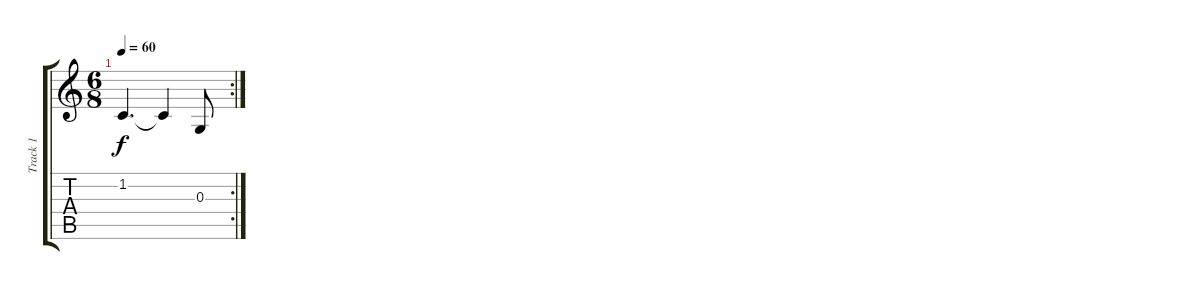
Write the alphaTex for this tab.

\track ("Track 1" "Track 1") {instrument electricgrandpiano}
\staff {score tabs}
\tuning (E4 B3 G3 D3 A2 E2) {hide}
\rc 2
\ts (6 8)
\tempo 60
\clef g2
\ks c
1.2.4{d dy f} 1.2{t}.4 0.3.8
